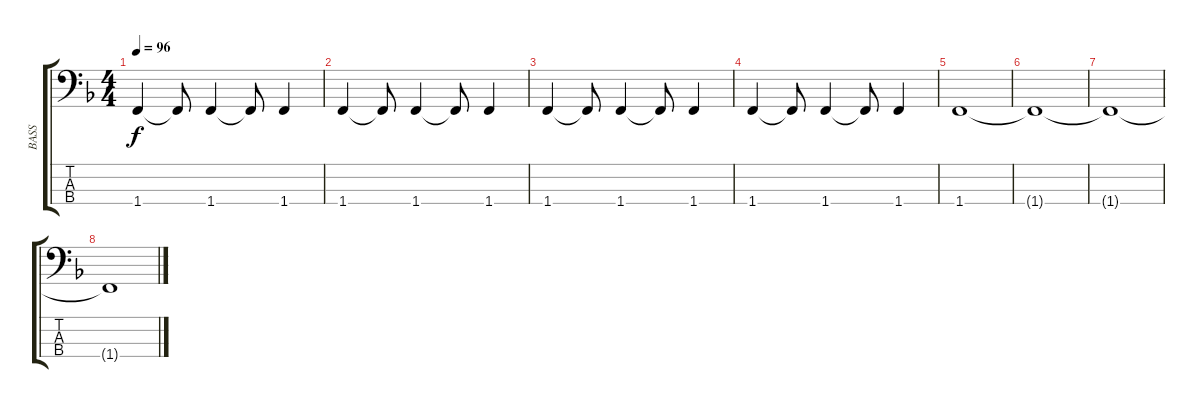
\track ("BASS" "BASS") {instrument acousticbass}
\staff {score tabs}
\tuning (G2 D2 A1 E1) {hide}
\ts (4 4)
\tempo 96
\clef f4
\ks f
1.4.4{dy f} 1.4{t}.8 1.4.4 1.4{t}.8 1.4.4 |
1.4.4 1.4{t}.8 1.4.4 1.4{t}.8 1.4.4 |
1.4.4 1.4{t}.8 1.4.4 1.4{t}.8 1.4.4 |
1.4.4 1.4{t}.8 1.4.4 1.4{t}.8 1.4.4 |
1.4.1 |
1.4{t}.1 |
1.4{t}.1 |
1.4{t}.1
